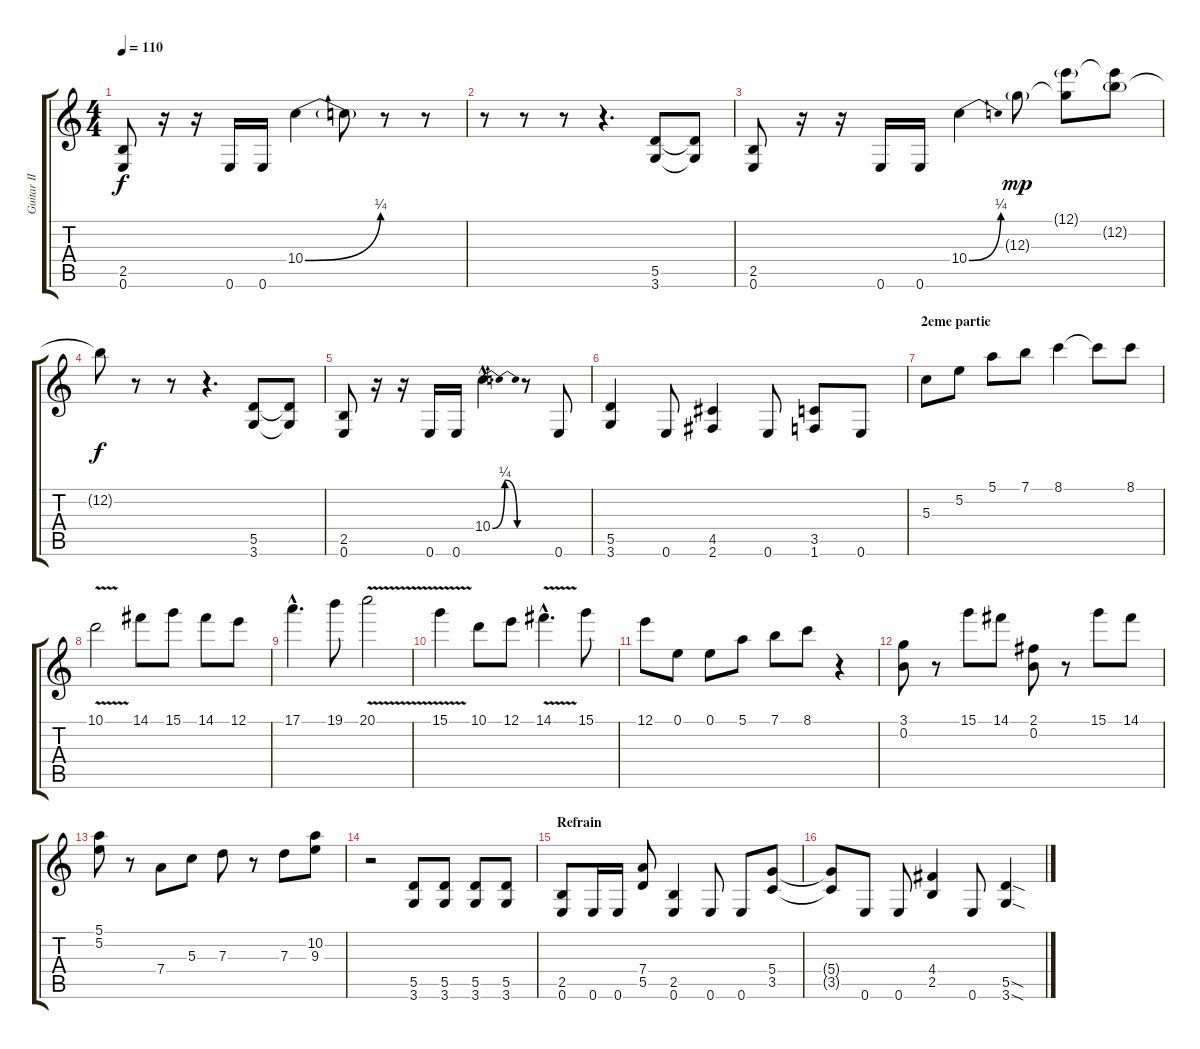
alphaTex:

\track ("Guitar II /solo (les autres)" "Guitar II ") {instrument distortionguitar}
\staff {score tabs}
\tuning (E4 B3 G3 D3 A2 E2) {hide}
\ts (4 4)
\tempo 110
\clef g2
\ks c
(2.5 0.6).8{dy f} r.16 r.16 0.6.16 0.6.16 10.4{be (bend 0 0 60 1)}.4 10.4{t}.8 r.8 r.8 |
r.8 r.8 r.8 r.4{d} (5.5 3.6).8 (5.5{t} 3.6{t}).8 |
(2.5 0.6).8 r.16 r.16 0.6.16 0.6.16 10.4{be (bend 0 0 60 1)}.4 12.3{g}.8{dy mp} (12.1{g} 12.3{t}).8 (12.1{t} 12.2{g}).8 |
12.2{t}.8{dy f} r.8 r.8 r.4{d} (5.5 3.6).8 (5.5{t} 3.6{t}).8 |
(2.5 0.6).8 r.16 r.16 0.6.16 0.6.16 10.4{be (bendrelease 0 0 55 1 55 1 60 0) hac}.4{d} r.8 0.6.8 |
(5.5 3.6).4 0.6.8 (4.5 2.6).4 0.6.8 (3.5 1.6).8 0.6.8 |
\section ("" "2eme partie")
5.3.8{volume 10 instrument electricguitarclean} 5.2.8 5.1.8 7.1.8 8.1.4 8.1{t}.8 8.1.8 |
10.1{v}.2 14.1.8 15.1.8 14.1.8 12.1.8 |
17.1{hac}.4{d} 19.1.8 20.1{v}.2 |
15.1{v}.4 10.1.8 12.1.8 14.1{v hac}.4{d} 15.1.8 |
12.1.8 0.1.8 0.1.8 5.1.8 7.1.8 8.1.8 r.4 |
(3.1 0.2).8 r.8 15.1.8 14.1.8 (2.1 0.2).8 r.8 15.1.8 14.1.8 |
(5.1 5.2).8 r.8 7.4.8 5.3.8 7.3.8 r.8 7.3.8 (10.2 9.3).8 |
r.2 (5.5 3.6).8{volume 14 instrument distortionguitar} (5.5 3.6).8 (5.5 3.6).8 (5.5 3.6).8 |
\section ("" "Refrain")
(2.5 0.6).8{volume 13 instrument distortionguitar} 0.6.16 0.6.16 (7.4 5.5).8 (2.5 0.6).4 0.6.8 0.6.8 (5.4 3.5).8 |
(5.4{t} 3.5{t}).8 0.6.8 0.6.8 (4.4 2.5).4 0.6.8 (5.5{sod} 3.6{sod}).4
